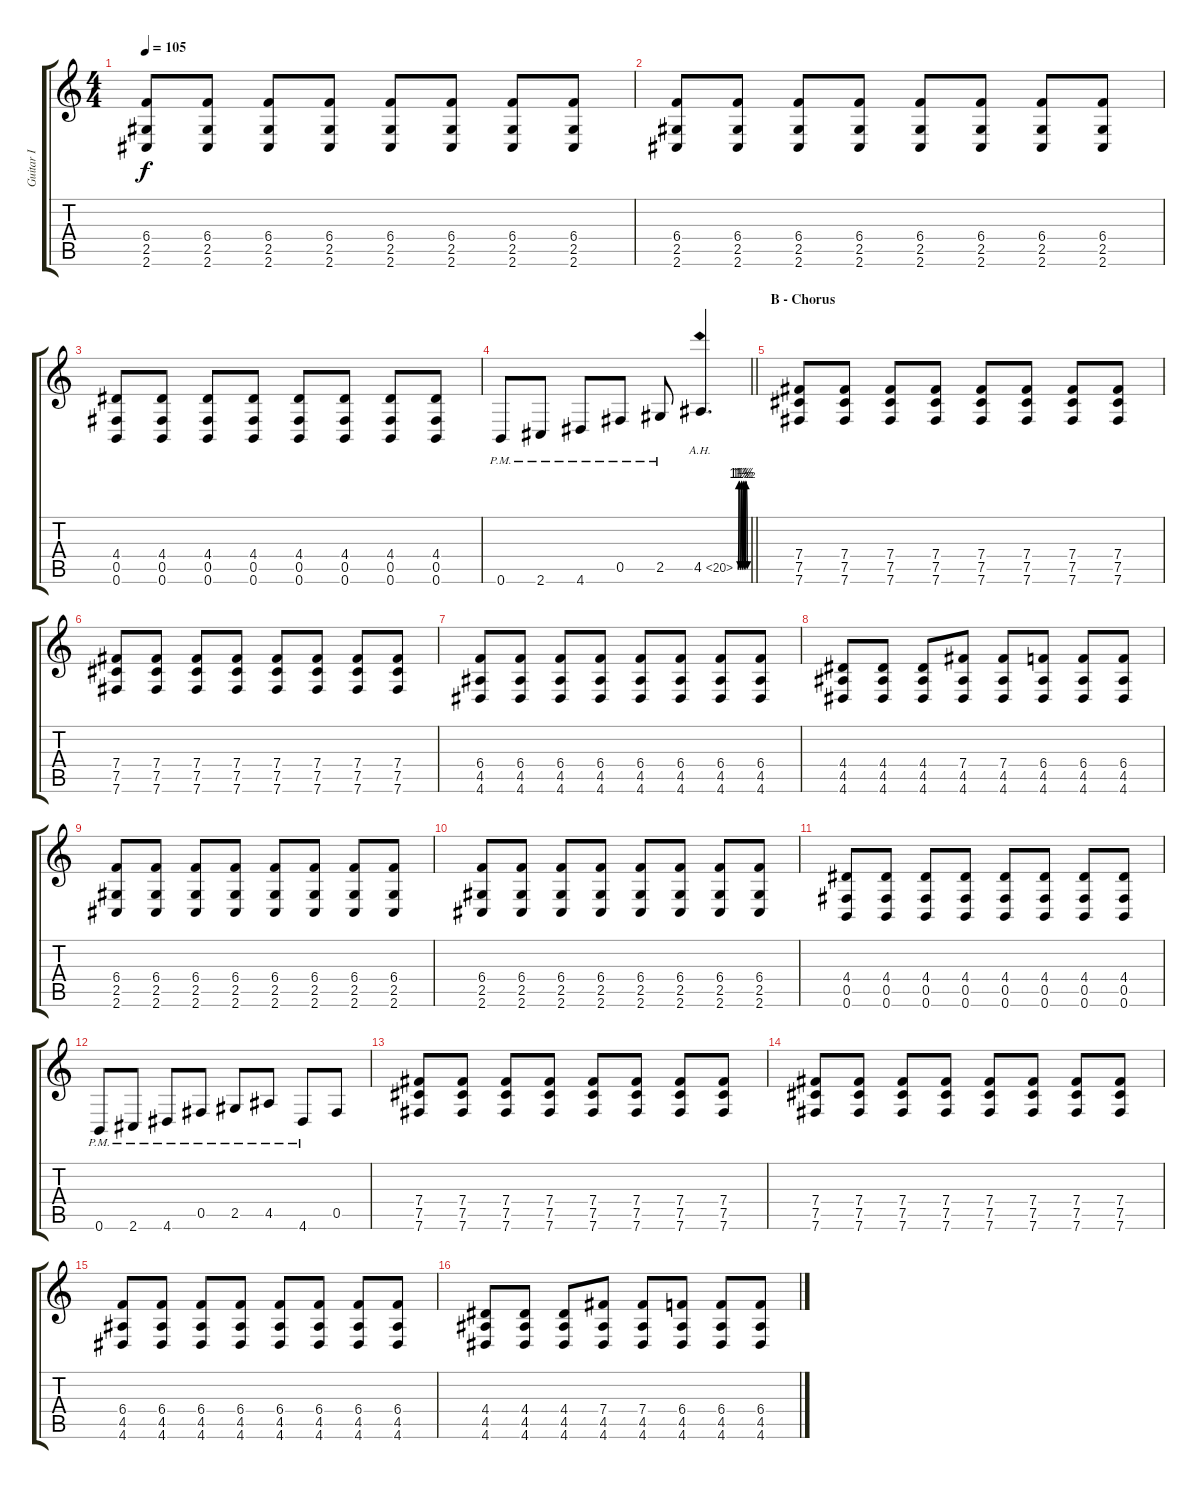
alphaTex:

\track ("Guitar I" "Guitar I") {instrument distortionguitar}
\staff {score tabs}
\tuning (Eb4 B3 Gb3 B2 Gb2 B1) {hide}
\ts (4 4)
\tempo 105
\clef g2
\ks c
(6.4 2.5 2.6).8{dy f} (6.4 2.5 2.6).8 (6.4 2.5 2.6).8 (6.4 2.5 2.6).8 (6.4 2.5 2.6).8 (6.4 2.5 2.6).8 (6.4 2.5 2.6).8 (6.4 2.5 2.6).8 |
(6.4 2.5 2.6).8 (6.4 2.5 2.6).8 (6.4 2.5 2.6).8 (6.4 2.5 2.6).8 (6.4 2.5 2.6).8 (6.4 2.5 2.6).8 (6.4 2.5 2.6).8 (6.4 2.5 2.6).8 |
(4.4 0.5 0.6).8 (4.4 0.5 0.6).8 (4.4 0.5 0.6).8 (4.4 0.5 0.6).8 (4.4 0.5 0.6).8 (4.4 0.5 0.6).8 (4.4 0.5 0.6).8 (4.4 0.5 0.6).8 |
\barLineRight lightlight
0.6{pm}.8 2.6{pm}.8 4.6{pm}.8 0.5{pm}.8 2.5{pm}.8 4.5{be (custom 0 0 7 6 15 0 23 6 29 0 37 6 44 0 50 6 60 0) ah 16}.4{d} |
\section ("" "B - Chorus")
(7.4 7.5 7.6).8 (7.4 7.5 7.6).8 (7.4 7.5 7.6).8 (7.4 7.5 7.6).8 (7.4 7.5 7.6).8 (7.4 7.5 7.6).8 (7.4 7.5 7.6).8 (7.4 7.5 7.6).8 |
(7.4 7.5 7.6).8 (7.4 7.5 7.6).8 (7.4 7.5 7.6).8 (7.4 7.5 7.6).8 (7.4 7.5 7.6).8 (7.4 7.5 7.6).8 (7.4 7.5 7.6).8 (7.4 7.5 7.6).8 |
(6.4 4.5 4.6).8 (6.4 4.5 4.6).8 (6.4 4.5 4.6).8 (6.4 4.5 4.6).8 (6.4 4.5 4.6).8 (6.4 4.5 4.6).8 (6.4 4.5 4.6).8 (6.4 4.5 4.6).8 |
(4.4 4.5 4.6).8 (4.4 4.5 4.6).8 (4.4 4.5 4.6).8 (7.4 4.5 4.6).8 (7.4 4.5 4.6).8 (6.4 4.5 4.6).8 (6.4 4.5 4.6).8 (6.4 4.5 4.6).8 |
(6.4 2.5 2.6).8 (6.4 2.5 2.6).8 (6.4 2.5 2.6).8 (6.4 2.5 2.6).8 (6.4 2.5 2.6).8 (6.4 2.5 2.6).8 (6.4 2.5 2.6).8 (6.4 2.5 2.6).8 |
(6.4 2.5 2.6).8 (6.4 2.5 2.6).8 (6.4 2.5 2.6).8 (6.4 2.5 2.6).8 (6.4 2.5 2.6).8 (6.4 2.5 2.6).8 (6.4 2.5 2.6).8 (6.4 2.5 2.6).8 |
(4.4 0.5 0.6).8 (4.4 0.5 0.6).8 (4.4 0.5 0.6).8 (4.4 0.5 0.6).8 (4.4 0.5 0.6).8 (4.4 0.5 0.6).8 (4.4 0.5 0.6).8 (4.4 0.5 0.6).8 |
0.6{pm}.8 2.6{pm}.8 4.6{pm}.8 0.5{pm}.8 2.5{pm}.8 4.5{pm}.8 4.6{pm}.8 0.5.8 |
(7.4 7.5 7.6).8 (7.4 7.5 7.6).8 (7.4 7.5 7.6).8 (7.4 7.5 7.6).8 (7.4 7.5 7.6).8 (7.4 7.5 7.6).8 (7.4 7.5 7.6).8 (7.4 7.5 7.6).8 |
(7.4 7.5 7.6).8 (7.4 7.5 7.6).8 (7.4 7.5 7.6).8 (7.4 7.5 7.6).8 (7.4 7.5 7.6).8 (7.4 7.5 7.6).8 (7.4 7.5 7.6).8 (7.4 7.5 7.6).8 |
(6.4 4.5 4.6).8 (6.4 4.5 4.6).8 (6.4 4.5 4.6).8 (6.4 4.5 4.6).8 (6.4 4.5 4.6).8 (6.4 4.5 4.6).8 (6.4 4.5 4.6).8 (6.4 4.5 4.6).8 |
(4.4 4.5 4.6).8 (4.4 4.5 4.6).8 (4.4 4.5 4.6).8 (7.4 4.5 4.6).8 (7.4 4.5 4.6).8 (6.4 4.5 4.6).8 (6.4 4.5 4.6).8 (6.4 4.5 4.6).8
